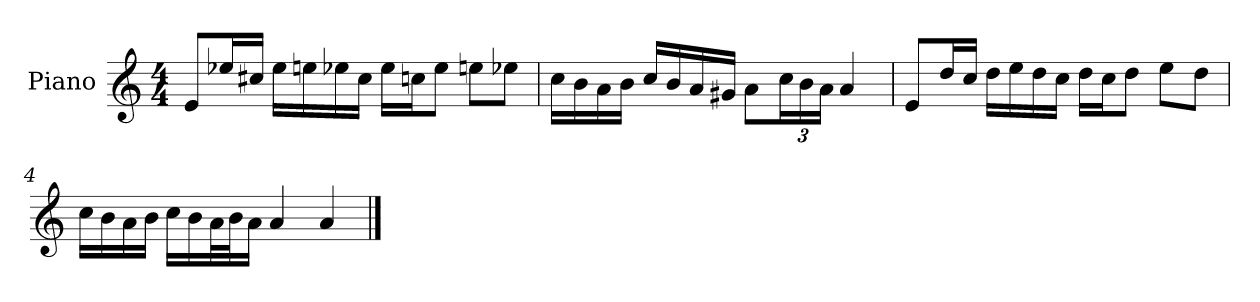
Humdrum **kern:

**kern
*part1
*staff1
*I"Piano
*I'P-no
*clefG2
*k[]
*M4/4
*MM90
=1
8e/L
16ee-X/L
16cc#X/JJ
16ee-\LL
16een\
16ee-X\
16cc#\JJ
16ee-\LL
16ccn\J
8ee-\J
8een\L
8ee-X\J
=2
16cc\LL
16b\
16a\
16b\JJ
16cc/LL
16b/
16a/
16g#X/JJ
8a\L
*Xbrackettup
24cc\L
24b\
24a\JJ
4a/
=3
8e/L
16dd/L
16cc/JJ
16dd\LL
16ee\
16dd\
16cc\JJ
16dd\LL
16cc\J
8dd\J
8ee\L
8dd\J
!!LO:LB:g=z
=4
16cc\LL
16b\
16a\
16b\JJ
16cc\LL
16b\
32a\L
32b\J
16a\JJ
4a/
4a/
==
*-
